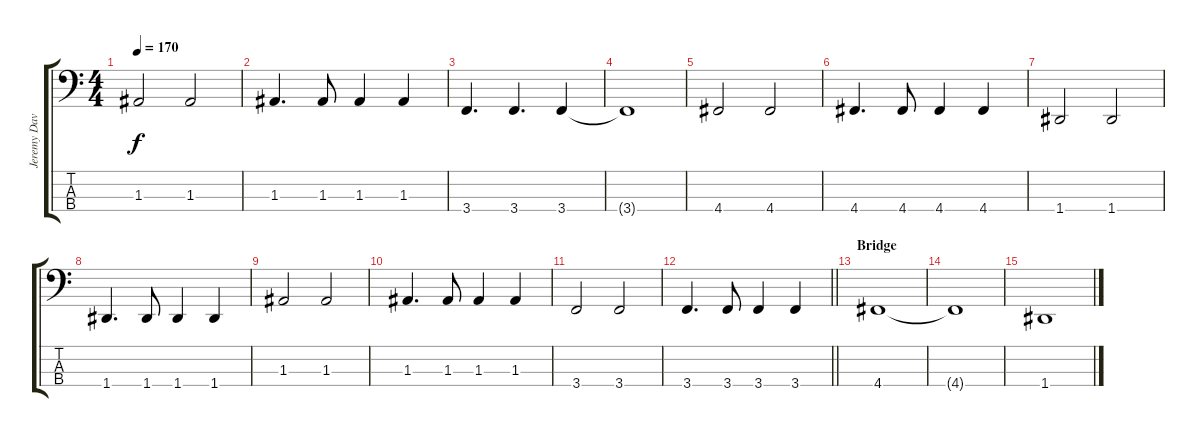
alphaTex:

\track ("Jeremy Davis (Bass/4 String Drop D)" "Jeremy Dav") {mute instrument electricbasspick}
\staff {score tabs}
\tuning (G2 D2 A1 D1) {hide}
\ts (4 4)
\tempo 170
\clef f4
\ks c
1.3.2{dy f} 1.3.2 |
1.3.4{d} 1.3.8 1.3.4 1.3.4 |
3.4.4{d} 3.4.4{d} 3.4.4 |
3.4{t}.1 |
4.4.2 4.4.2 |
4.4.4{d} 4.4.8 4.4.4 4.4.4 |
1.4.2 1.4.2 |
1.4.4{d} 1.4.8 1.4.4 1.4.4 |
1.3.2 1.3.2 |
1.3.4{d} 1.3.8 1.3.4 1.3.4 |
3.4.2 3.4.2 |
\barLineRight lightlight
3.4.4{d} 3.4.8 3.4.4 3.4.4 |
\section ("" "Bridge")
4.4.1 |
4.4{t}.1 |
1.4.1
